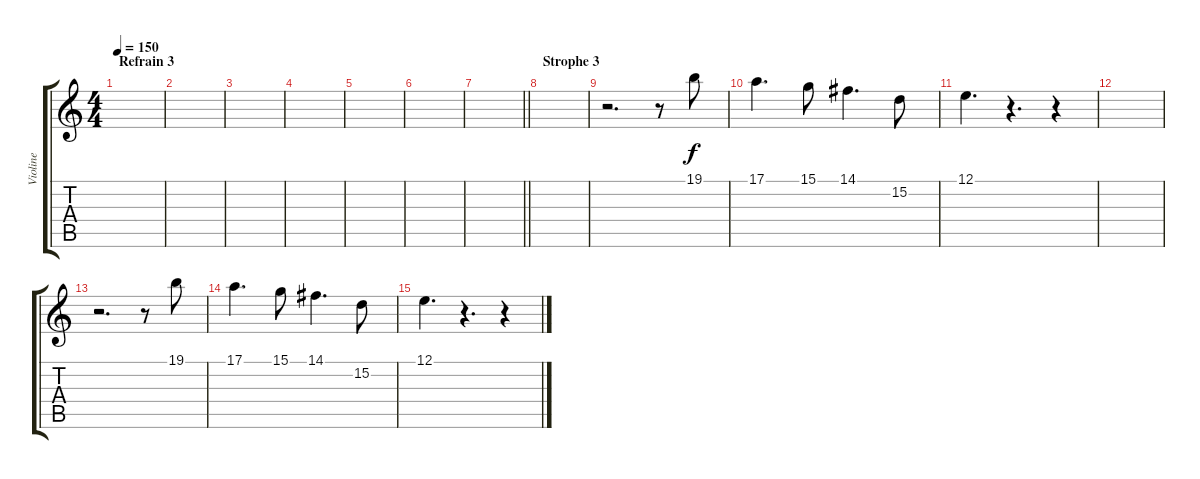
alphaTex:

\track ("Violine" "Violine") {instrument violin}
\staff {score tabs}
\tuning (E4 B3 G3 D3 A2 E2) {hide}
\ts (4 4)
\section ("" "Refrain 3")
\tempo 150
\clef g2
\ks c
|
|
|
|
|
|
\barLineRight lightlight
|
\section ("" "Strophe 3")
|
r.2{d} r.8 19.1.8 |
17.1.4{d} 15.1.8 14.1.4{d} 15.2.8 |
12.1.4{d} r.4{d} r.4 |
|
r.2{d} r.8 19.1.8 |
17.1.4{d} 15.1.8 14.1.4{d} 15.2.8 |
12.1.4{d} r.4{d} r.4
